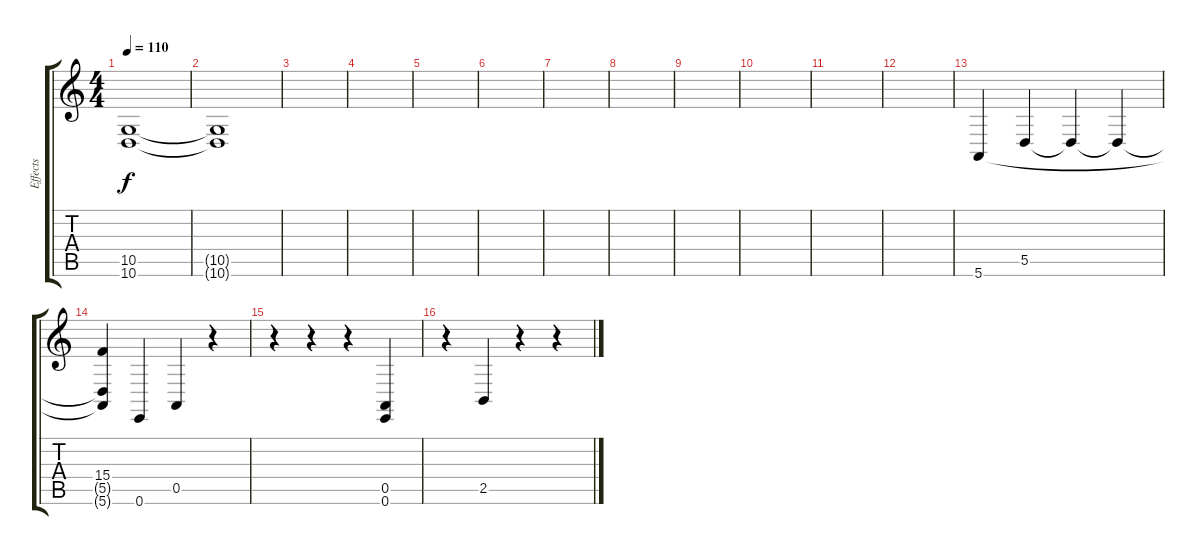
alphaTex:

\track ("Effects" "Effects") {instrument birdtweet}
\staff {score tabs}
\tuning (E4 B3 G3 D3 A2 E2) {hide}
\ts (4 4)
\tempo 110
\clef g2
\ks c
(10.5{t} 10.6{t}).1{dy f} |
(10.5{t} 10.6{t}).1 |
|
|
|
|
|
|
|
|
|
|
5.6.4 5.5.4 5.5{t}.4 5.5{t}.4 |
(15.4 5.5{t} 5.6{t}).4 0.6.4 0.5.4 r.4 |
r.4 r.4 r.4 (0.5 0.6).4 |
r.4 2.5.4 r.4 r.4
